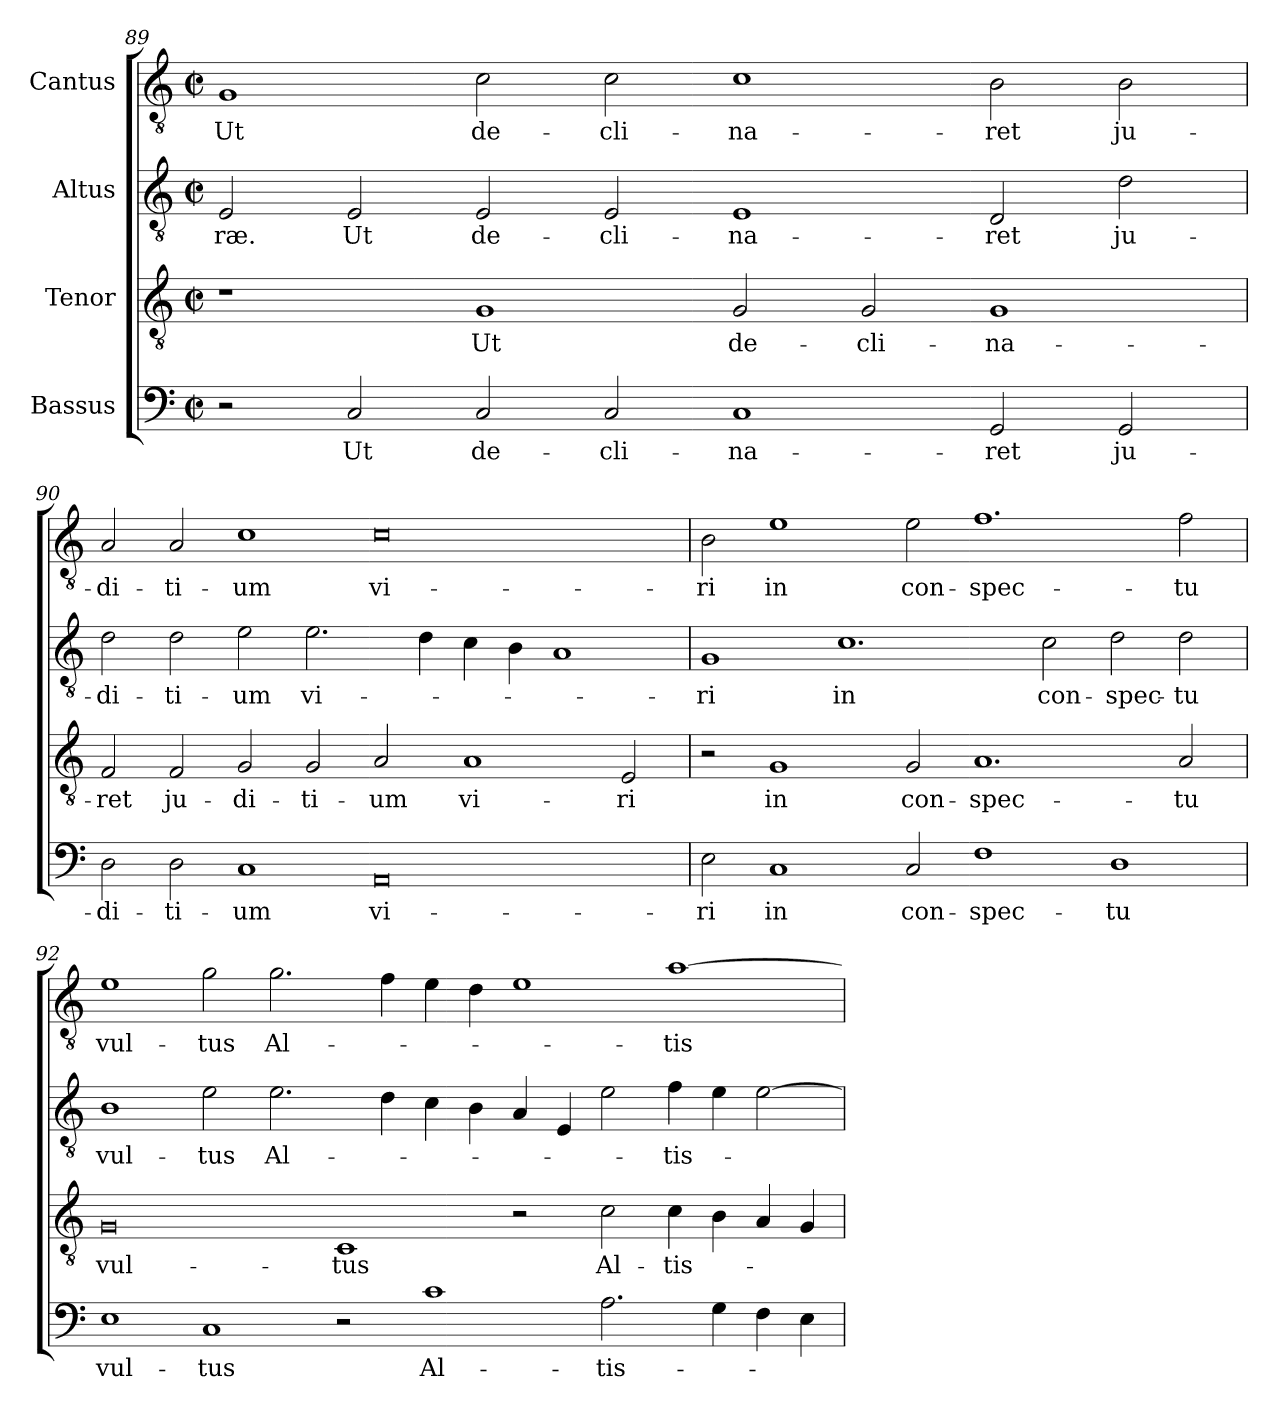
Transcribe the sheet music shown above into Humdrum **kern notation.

**kern	**text	**kern	**text	**kern	**text	**kern	**text
*part4	*part4	*part3	*part3	*part2	*part2	*part1	*part1
*staff4	*staff4	*staff3	*staff3	*staff2	*staff2	*staff1	*staff1
*I"Bassus	*	*I"Tenor	*	*I"Altus	*	*I"Cantus	*
*clefF4	*	*clefGv2	*	*clefGv2	*	*clefGv2	*
*k[]	*	*k[]	*	*k[]	*	*k[]	*
*C:	*	*C:	*	*C:	*	*C:	*
*M2/2	*	*M2/2	*	*M2/2	*	*M2/2	*
*met(c|)	*	*met(c|)	*	*met(c|)	*	*met(c|)	*
=89	=89	=89	=89	=89	=89	=89	=89
!	!	!	!	!	!LO:LY:b	!	!LO:LY:b
2r	.	1r	.	2E/	-ræ.	1G	Ut
!	!LO:LY:b	!	!	!	!LO:LY:b	!	!
2C/	Ut	.	.	2E/	Ut	.	.
!	!LO:LY:b	!	!LO:LY:b	!	!LO:LY:b	!	!LO:LY:b
2C/	de-	1G	Ut	2E/	de-	2c\	de-
!	!LO:LY:b	!	!	!	!LO:LY:b	!	!LO:LY:b
2C/	-cli-	.	.	2E/	-cli-	2c\	-cli-
!	!LO:LY:b	!	!LO:LY:b	!	!LO:LY:b	!	!LO:LY:b
1C	-na-	2G/	de-	1E	-na-	1c	-na-
!	!	!	!LO:LY:b	!	!	!	!
.	.	2G/	-cli-	.	.	.	.
!	!LO:LY:b	!	!LO:LY:b	!	!LO:LY:b	!	!LO:LY:b
2GG/	-ret	1G	-na-	2D/	-ret	2B\	-ret
!	!LO:LY:b	!	!	!	!LO:LY:b	!	!LO:LY:b
2GG/	ju-	.	.	2d\	ju-	2B\	ju-
=90	=90	=90	=90	=90	=90	=90	=90
!	!LO:LY:b	!	!LO:LY:b	!	!LO:LY:b	!	!LO:LY:b
2D\	-di-	2F/	-ret	2d\	-di-	2A/	-di-
!	!LO:LY:b	!	!LO:LY:b	!	!LO:LY:b	!	!LO:LY:b
2D\	-ti-	2F/	ju-	2d\	-ti-	2A/	-ti-
!	!LO:LY:b	!	!LO:LY:b	!	!LO:LY:b	!	!LO:LY:b
1C	-um	2G/	-di-	2e\	-um	1c	-um
!	!	!	!LO:LY:b	!	!LO:LY:b	!	!
.	.	2G/	-ti-	2.e\	vi-	.	.
!	!LO:LY:b	!	!LO:LY:b	!	!	!	!LO:LY:b
0AA	vi-	2A/	-um	.	.	0c	vi-
.	.	.	.	4d\	.	.	.
!	!	!	!LO:LY:b	!	!	!	!
.	.	1A	vi-	4c\	.	.	.
.	.	.	.	4B\	.	.	.
.	.	.	.	1A	.	.	.
!	!	!	!LO:LY:b	!	!	!	!
.	.	2E/	-ri	.	.	.	.
!!LO:PB:g=z
=91	=91	=91	=91	=91	=91	=91	=91
!	!LO:LY:b	!	!	!	!LO:LY:b	!	!LO:LY:b
2E\	-ri	2r	.	1G	-ri	2B\	-ri
!	!LO:LY:b	!	!LO:LY:b	!	!	!	!LO:LY:b
1C	in	1G	in	.	.	1e	in
!	!	!	!	!	!LO:LY:b	!	!
.	.	.	.	1.c	in	.	.
!	!LO:LY:b	!	!LO:LY:b	!	!	!	!LO:LY:b
2C/	con-	2G/	con-	.	.	2e\	con-
!	!LO:LY:b	!	!LO:LY:b	!	!	!	!LO:LY:b
1F	-spec-	1.A	-spec-	.	.	1.f	-spec-
!	!	!	!	!	!LO:LY:b	!	!
.	.	.	.	2c\	con-	.	.
!	!LO:LY:b	!	!	!	!LO:LY:b	!	!
1D	-tu	.	.	2d\	-spec-	.	.
!	!	!	!LO:LY:b	!	!LO:LY:b	!	!LO:LY:b
.	.	2A/	-tu	2d\	-tu	2f\	-tu
=92	=92	=92	=92	=92	=92	=92	=92
!	!LO:LY:b	!	!LO:LY:b	!	!LO:LY:b	!	!LO:LY:b
1E	vul-	0G	vul-	1B	vul-	1e	vul-
!	!LO:LY:b	!	!	!	!LO:LY:b	!	!LO:LY:b
1C	-tus	.	.	2e\	-tus	2g\	-tus
!	!	!	!	!	!LO:LY:b	!	!LO:LY:b
.	.	.	.	2.e\	Al-	2.g\	Al-
!	!	!	!LO:LY:b	!	!	!	!
2r	.	1C	-tus	.	.	.	.
.	.	.	.	4d\	.	4f\	.
!	!LO:LY:b	!	!	!	!	!	!
1c	Al-	.	.	4c\	.	4e\	.
.	.	.	.	4B\	.	4d\	.
.	.	2r	.	4A/	.	1e	.
.	.	.	.	4E/	.	.	.
!	!LO:LY:b	!	!LO:LY:b	!	!	!	!
2.A\	-tis-	2c\	Al-	2e\	.	.	.
!	!	!	!LO:LY:b	!	!LO:LY:b	!	!LO:LY:b
.	.	4c\	-tis-	4f\	-tis-	[1a	-tis-
4G\	.	4B\	.	4e\	.	.	.
4F\	.	4A/	.	[2e\	.	.	.
4E\	.	4G/	.	.	.	.	.
=	=	=	=	=	=	=	=
*-	*-	*-	*-	*-	*-	*-	*-
